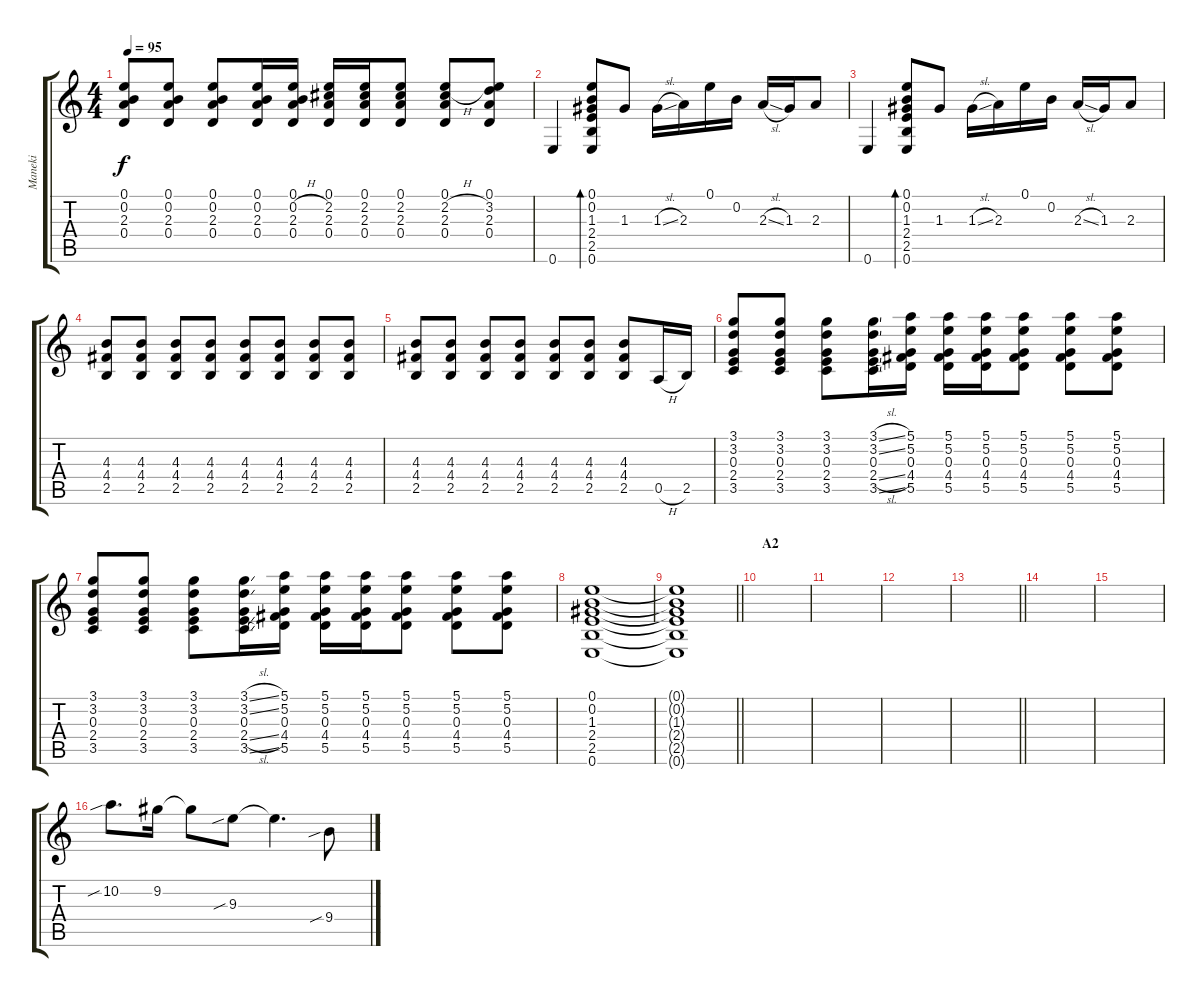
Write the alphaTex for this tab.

\track ("Maneki" "Maneki") {instrument overdrivenguitar}
\staff {score tabs}
\tuning (E4 B3 G3 D3 A2 E2) {hide}
\ts (4 4)
\tempo 95
\clef g2
\ks c
(0.1 0.2 2.3 0.4).8{dy f} (0.1 0.2 2.3 0.4).8 (0.1 0.2 2.3 0.4).8 (0.1 0.2 2.3 0.4).16 (0.1 0.2{h} 2.3 0.4).16 (0.1 2.2 2.3 0.4).16 (0.1 2.2 2.3 0.4).16 (0.1 2.2 2.3 0.4).8 (0.1 2.2{h} 2.3 0.4).8 (0.1 3.2 2.3 0.4).8 |
0.6.4 (0.1 0.2 1.3 2.4 2.5 0.6).8{bd 240} 1.3.8 1.3{sl}.16 2.3.16 0.1.16 0.2.16 2.3{sl}.16 1.3.16 2.3.8 |
0.6.4 (0.1 0.2 1.3 2.4 2.5 0.6).8{bd 240} 1.3.8 1.3{sl}.16 2.3.16 0.1.16 0.2.16 2.3{sl}.16 1.3.16 2.3.8 |
(4.3 4.4 2.5).8 (4.3 4.4 2.5).8 (4.3 4.4 2.5).8 (4.3 4.4 2.5).8 (4.3 4.4 2.5).8 (4.3 4.4 2.5).8 (4.3 4.4 2.5).8 (4.3 4.4 2.5).8 |
(4.3 4.4 2.5).8 (4.3 4.4 2.5).8 (4.3 4.4 2.5).8 (4.3 4.4 2.5).8 (4.3 4.4 2.5).8 (4.3 4.4 2.5).8 (4.3 4.4 2.5).8 0.5{h}.16 2.5.16 |
(3.1 3.2 0.3 2.4 3.5).8 (3.1 3.2 0.3 2.4 3.5).8 (3.1 3.2 0.3 2.4 3.5).8 (3.1{sl} 3.2{sl} 0.3 2.4{sl} 3.5{sl}).16 (5.1 5.2 0.3 4.4 5.5).16 (5.1 5.2 0.3 4.4 5.5).16 (5.1 5.2 0.3 4.4 5.5).16 (5.1 5.2 0.3 4.4 5.5).8 (5.1 5.2 0.3 4.4 5.5).8 (5.1 5.2 0.3 4.4 5.5).8 |
(3.1 3.2 0.3 2.4 3.5).8 (3.1 3.2 0.3 2.4 3.5).8 (3.1 3.2 0.3 2.4 3.5).8 (3.1{sl} 3.2{sl} 0.3 2.4{sl} 3.5{sl}).16 (5.1 5.2 0.3 4.4 5.5).16 (5.1 5.2 0.3 4.4 5.5).16 (5.1 5.2 0.3 4.4 5.5).16 (5.1 5.2 0.3 4.4 5.5).8 (5.1 5.2 0.3 4.4 5.5).8 (5.1 5.2 0.3 4.4 5.5).8 |
(0.1 0.2 1.3 2.4 2.5 0.6).1 |
\barLineRight lightlight
(0.1{t} 0.2{t} 1.3{t} 2.4{t} 2.5{t} 0.6{t}).1 |
\section ("" "A2")
|
|
|
\barLineRight lightlight
|
|
|
10.2{sib}.8{d} 9.2.16 9.2{t}.8 9.3{sib}.8 9.3{t}.4{d} 9.4{sib}.8
